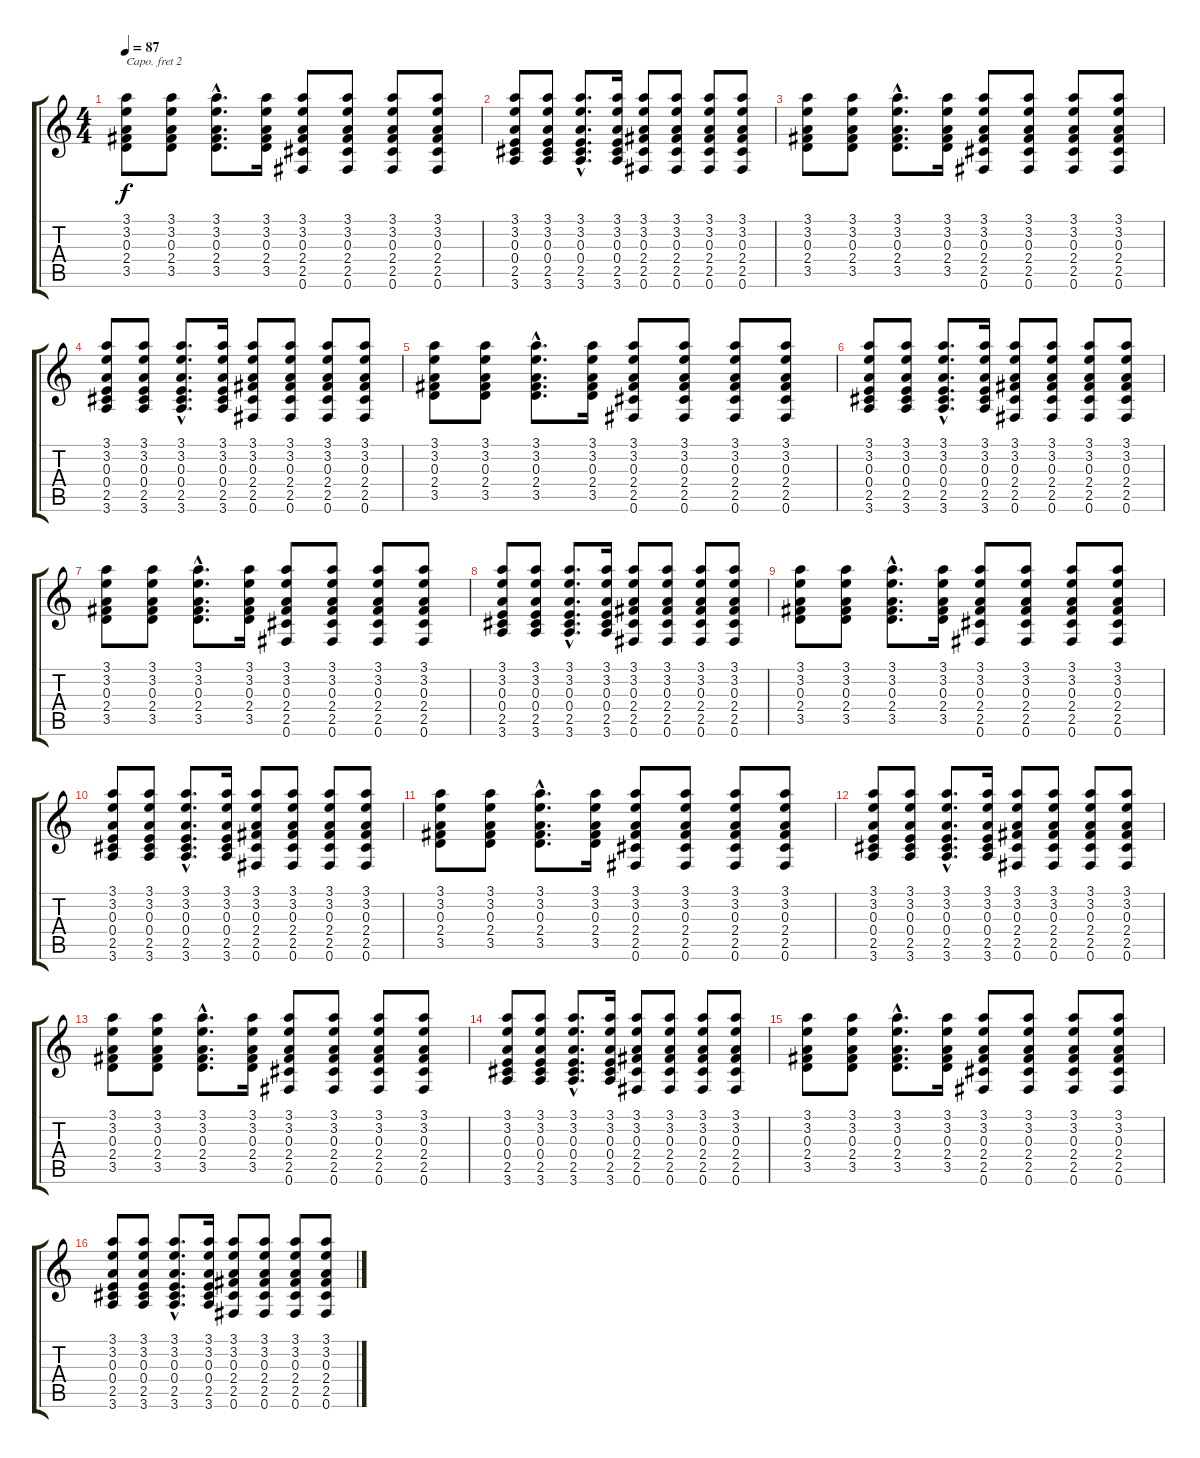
\track "" {instrument acousticguitarsteel}
\staff {score tabs}
\capo 2
\tuning (E4 B3 G3 D3 A2 E2) {hide}
\ts (4 4)
\tempo 87
\clef g2
\ks c
(3.1 3.2 0.3 2.4 3.5).8{dy f} (3.1 3.2 0.3 2.4 3.5).8 (3.1{hac} 3.2{hac} 0.3{hac} 2.4{hac} 3.5{hac}).8{d} (3.1 3.2 0.3 2.4 3.5).16 (3.1 3.2 0.3 2.4 2.5 0.6).8 (3.1 3.2 0.3 2.4 2.5 0.6).8 (3.1 3.2 0.3 2.4 2.5 0.6).8 (3.1 3.2 0.3 2.4 2.5 0.6).8 |
(3.1 3.2 0.3 0.4 2.5 3.6).8 (3.1 3.2 0.3 0.4 2.5 3.6).8 (3.1{hac} 3.2{hac} 0.3{hac} 0.4{hac} 2.5{hac} 3.6{hac}).8{d} (3.1 3.2 0.3 0.4 2.5 3.6).16 (3.1 3.2 0.3 2.4 2.5 0.6).8 (3.1 3.2 0.3 2.4 2.5 0.6).8 (3.1 3.2 0.3 2.4 2.5 0.6).8 (3.1 3.2 0.3 2.4 2.5 0.6).8 |
(3.1 3.2 0.3 2.4 3.5).8 (3.1 3.2 0.3 2.4 3.5).8 (3.1{hac} 3.2{hac} 0.3{hac} 2.4{hac} 3.5{hac}).8{d} (3.1 3.2 0.3 2.4 3.5).16 (3.1 3.2 0.3 2.4 2.5 0.6).8 (3.1 3.2 0.3 2.4 2.5 0.6).8 (3.1 3.2 0.3 2.4 2.5 0.6).8 (3.1 3.2 0.3 2.4 2.5 0.6).8 |
(3.1 3.2 0.3 0.4 2.5 3.6).8 (3.1 3.2 0.3 0.4 2.5 3.6).8 (3.1{hac} 3.2{hac} 0.3{hac} 0.4{hac} 2.5{hac} 3.6{hac}).8{d} (3.1 3.2 0.3 0.4 2.5 3.6).16 (3.1 3.2 0.3 2.4 2.5 0.6).8 (3.1 3.2 0.3 2.4 2.5 0.6).8 (3.1 3.2 0.3 2.4 2.5 0.6).8 (3.1 3.2 0.3 2.4 2.5 0.6).8 |
(3.1 3.2 0.3 2.4 3.5).8 (3.1 3.2 0.3 2.4 3.5).8 (3.1{hac} 3.2{hac} 0.3{hac} 2.4{hac} 3.5{hac}).8{d} (3.1 3.2 0.3 2.4 3.5).16 (3.1 3.2 0.3 2.4 2.5 0.6).8 (3.1 3.2 0.3 2.4 2.5 0.6).8 (3.1 3.2 0.3 2.4 2.5 0.6).8 (3.1 3.2 0.3 2.4 2.5 0.6).8 |
(3.1 3.2 0.3 0.4 2.5 3.6).8 (3.1 3.2 0.3 0.4 2.5 3.6).8 (3.1{hac} 3.2{hac} 0.3{hac} 0.4{hac} 2.5{hac} 3.6{hac}).8{d} (3.1 3.2 0.3 0.4 2.5 3.6).16 (3.1 3.2 0.3 2.4 2.5 0.6).8 (3.1 3.2 0.3 2.4 2.5 0.6).8 (3.1 3.2 0.3 2.4 2.5 0.6).8 (3.1 3.2 0.3 2.4 2.5 0.6).8 |
(3.1 3.2 0.3 2.4 3.5).8 (3.1 3.2 0.3 2.4 3.5).8 (3.1{hac} 3.2{hac} 0.3{hac} 2.4{hac} 3.5{hac}).8{d} (3.1 3.2 0.3 2.4 3.5).16 (3.1 3.2 0.3 2.4 2.5 0.6).8 (3.1 3.2 0.3 2.4 2.5 0.6).8 (3.1 3.2 0.3 2.4 2.5 0.6).8 (3.1 3.2 0.3 2.4 2.5 0.6).8 |
(3.1 3.2 0.3 0.4 2.5 3.6).8 (3.1 3.2 0.3 0.4 2.5 3.6).8 (3.1{hac} 3.2{hac} 0.3{hac} 0.4{hac} 2.5{hac} 3.6{hac}).8{d} (3.1 3.2 0.3 0.4 2.5 3.6).16 (3.1 3.2 0.3 2.4 2.5 0.6).8 (3.1 3.2 0.3 2.4 2.5 0.6).8 (3.1 3.2 0.3 2.4 2.5 0.6).8 (3.1 3.2 0.3 2.4 2.5 0.6).8 |
(3.1 3.2 0.3 2.4 3.5).8 (3.1 3.2 0.3 2.4 3.5).8 (3.1{hac} 3.2{hac} 0.3{hac} 2.4{hac} 3.5{hac}).8{d} (3.1 3.2 0.3 2.4 3.5).16 (3.1 3.2 0.3 2.4 2.5 0.6).8 (3.1 3.2 0.3 2.4 2.5 0.6).8 (3.1 3.2 0.3 2.4 2.5 0.6).8 (3.1 3.2 0.3 2.4 2.5 0.6).8 |
(3.1 3.2 0.3 0.4 2.5 3.6).8 (3.1 3.2 0.3 0.4 2.5 3.6).8 (3.1{hac} 3.2{hac} 0.3{hac} 0.4{hac} 2.5{hac} 3.6{hac}).8{d} (3.1 3.2 0.3 0.4 2.5 3.6).16 (3.1 3.2 0.3 2.4 2.5 0.6).8 (3.1 3.2 0.3 2.4 2.5 0.6).8 (3.1 3.2 0.3 2.4 2.5 0.6).8 (3.1 3.2 0.3 2.4 2.5 0.6).8 |
(3.1 3.2 0.3 2.4 3.5).8 (3.1 3.2 0.3 2.4 3.5).8 (3.1{hac} 3.2{hac} 0.3{hac} 2.4{hac} 3.5{hac}).8{d} (3.1 3.2 0.3 2.4 3.5).16 (3.1 3.2 0.3 2.4 2.5 0.6).8 (3.1 3.2 0.3 2.4 2.5 0.6).8 (3.1 3.2 0.3 2.4 2.5 0.6).8 (3.1 3.2 0.3 2.4 2.5 0.6).8 |
(3.1 3.2 0.3 0.4 2.5 3.6).8 (3.1 3.2 0.3 0.4 2.5 3.6).8 (3.1{hac} 3.2{hac} 0.3{hac} 0.4{hac} 2.5{hac} 3.6{hac}).8{d} (3.1 3.2 0.3 0.4 2.5 3.6).16 (3.1 3.2 0.3 2.4 2.5 0.6).8 (3.1 3.2 0.3 2.4 2.5 0.6).8 (3.1 3.2 0.3 2.4 2.5 0.6).8 (3.1 3.2 0.3 2.4 2.5 0.6).8 |
(3.1 3.2 0.3 2.4 3.5).8 (3.1 3.2 0.3 2.4 3.5).8 (3.1{hac} 3.2{hac} 0.3{hac} 2.4{hac} 3.5{hac}).8{d} (3.1 3.2 0.3 2.4 3.5).16 (3.1 3.2 0.3 2.4 2.5 0.6).8 (3.1 3.2 0.3 2.4 2.5 0.6).8 (3.1 3.2 0.3 2.4 2.5 0.6).8 (3.1 3.2 0.3 2.4 2.5 0.6).8 |
(3.1 3.2 0.3 0.4 2.5 3.6).8 (3.1 3.2 0.3 0.4 2.5 3.6).8 (3.1{hac} 3.2{hac} 0.3{hac} 0.4{hac} 2.5{hac} 3.6{hac}).8{d} (3.1 3.2 0.3 0.4 2.5 3.6).16 (3.1 3.2 0.3 2.4 2.5 0.6).8 (3.1 3.2 0.3 2.4 2.5 0.6).8 (3.1 3.2 0.3 2.4 2.5 0.6).8 (3.1 3.2 0.3 2.4 2.5 0.6).8 |
(3.1 3.2 0.3 2.4 3.5).8 (3.1 3.2 0.3 2.4 3.5).8 (3.1{hac} 3.2{hac} 0.3{hac} 2.4{hac} 3.5{hac}).8{d} (3.1 3.2 0.3 2.4 3.5).16 (3.1 3.2 0.3 2.4 2.5 0.6).8 (3.1 3.2 0.3 2.4 2.5 0.6).8 (3.1 3.2 0.3 2.4 2.5 0.6).8 (3.1 3.2 0.3 2.4 2.5 0.6).8 |
(3.1 3.2 0.3 0.4 2.5 3.6).8 (3.1 3.2 0.3 0.4 2.5 3.6).8 (3.1{hac} 3.2{hac} 0.3{hac} 0.4{hac} 2.5{hac} 3.6{hac}).8{d} (3.1 3.2 0.3 0.4 2.5 3.6).16 (3.1 3.2 0.3 2.4 2.5 0.6).8 (3.1 3.2 0.3 2.4 2.5 0.6).8 (3.1 3.2 0.3 2.4 2.5 0.6).8 (3.1 3.2 0.3 2.4 2.5 0.6).8
